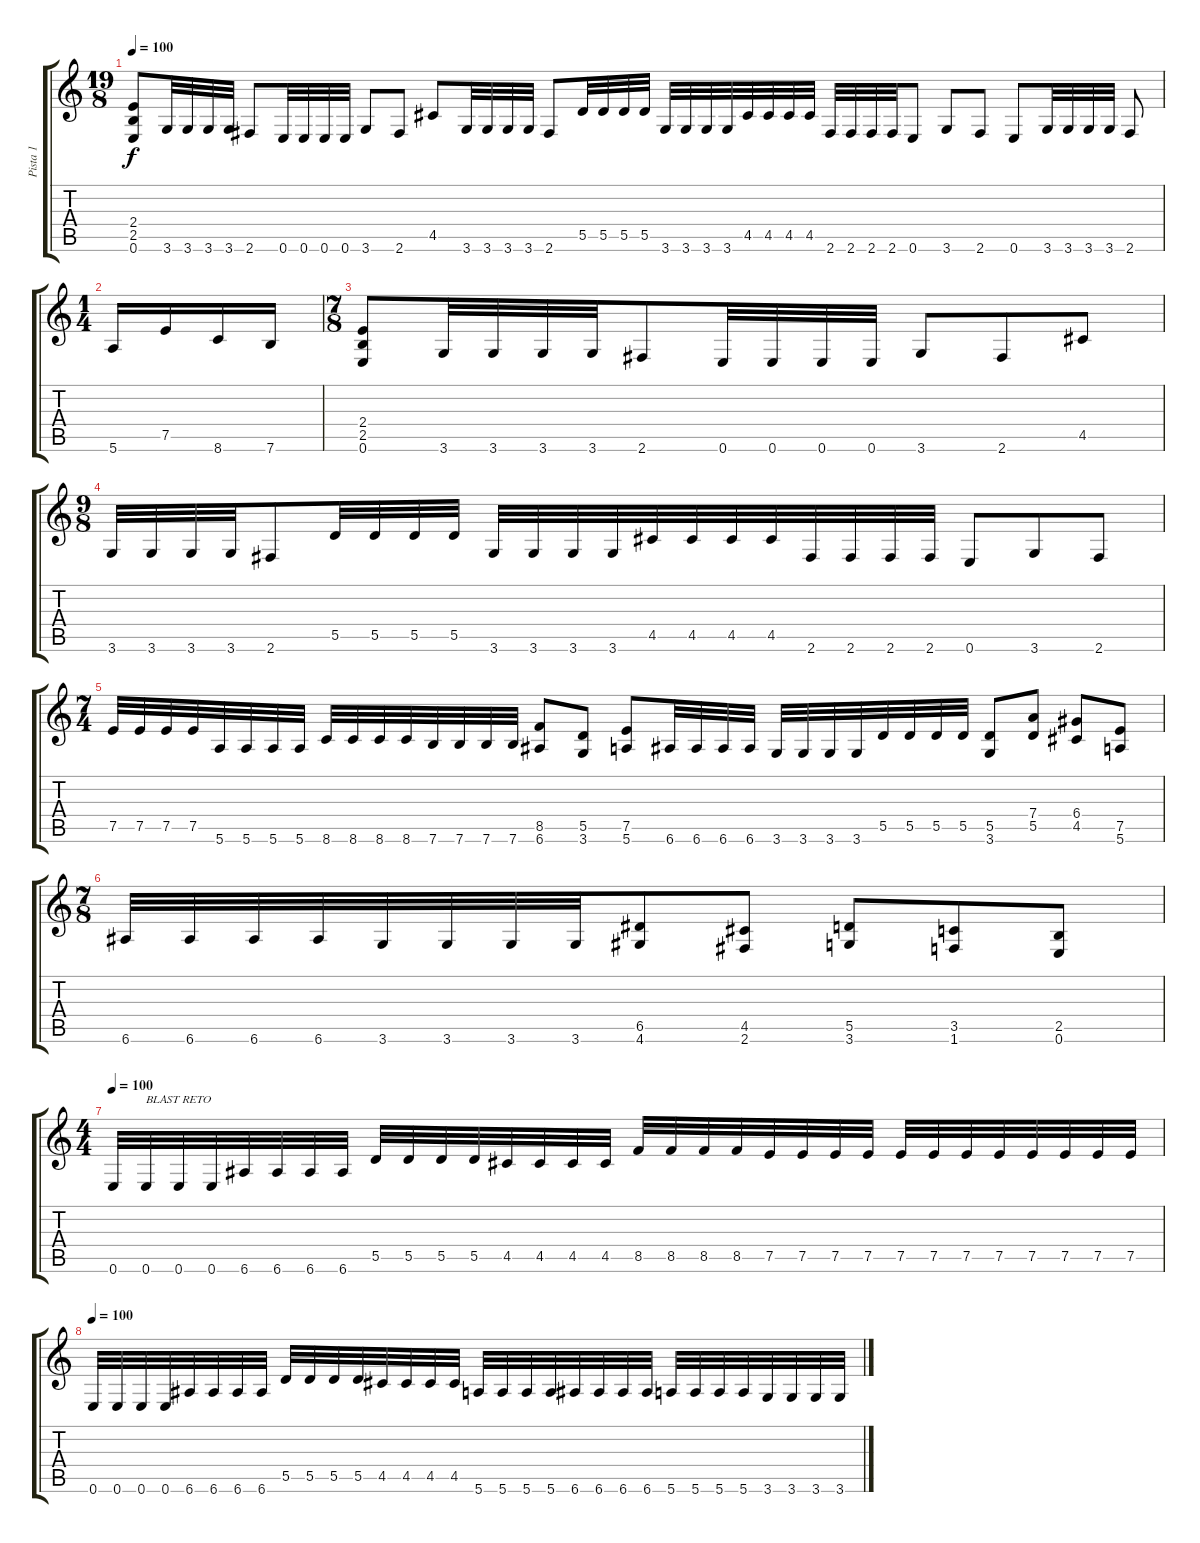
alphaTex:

\track ("Pista 1" "Pista 1") {instrument acousticguitarsteel}
\staff {score tabs}
\tuning (E4 B3 G3 D3 A2 E2) {hide}
\ts (19 8)
\tempo 100
\clef g2
\ks c
(2.4 2.5 0.6).8{dy f} 3.6.32 3.6.32 3.6.32 3.6.32 2.6.8 0.6.32 0.6.32 0.6.32 0.6.32 3.6.8 2.6.8 4.5.8 3.6.32 3.6.32 3.6.32 3.6.32 2.6.8 5.5.32 5.5.32 5.5.32 5.5.32 3.6.32 3.6.32 3.6.32 3.6.32 4.5.32 4.5.32 4.5.32 4.5.32 2.6.32 2.6.32 2.6.32 2.6.32 0.6.8 3.6.8 2.6.8 0.6.8 3.6.32 3.6.32 3.6.32 3.6.32 2.6.8 |
\ts (1 4)
5.6.16 7.5.16 8.6.16 7.6.16 |
\ts (7 8)
(2.4 2.5 0.6).8 3.6.32 3.6.32 3.6.32 3.6.32 2.6.8 0.6.32 0.6.32 0.6.32 0.6.32 3.6.8 2.6.8 4.5.8 |
\ts (9 8)
3.6.32 3.6.32 3.6.32 3.6.32 2.6.8 5.5.32 5.5.32 5.5.32 5.5.32 3.6.32 3.6.32 3.6.32 3.6.32 4.5.32 4.5.32 4.5.32 4.5.32 2.6.32 2.6.32 2.6.32 2.6.32 0.6.8 3.6.8 2.6.8 |
\ts (7 4)
7.5.32 7.5.32 7.5.32 7.5.32 5.6.32 5.6.32 5.6.32 5.6.32 8.6.32 8.6.32 8.6.32 8.6.32 7.6.32 7.6.32 7.6.32 7.6.32 (8.5 6.6).8 (5.5 3.6).8 (7.5 5.6).8 6.6.32 6.6.32 6.6.32 6.6.32 3.6.32 3.6.32 3.6.32 3.6.32 5.5.32 5.5.32 5.5.32 5.5.32 (5.5 3.6).8 (7.4 5.5).8 (6.4 4.5).8 (7.5 5.6).8 |
\ts (7 8)
6.6.32 6.6.32 6.6.32 6.6.32 3.6.32 3.6.32 3.6.32 3.6.32 (6.5 4.6).8 (4.5 2.6).8 (5.5 3.6).8 (3.5 1.6).8 (2.5 0.6).8 |
\ts (4 4)
\tempo 100
0.6.32 0.6.32{txt "BLAST RETO"} 0.6.32 0.6.32 6.6.32 6.6.32 6.6.32 6.6.32 5.5.32 5.5.32 5.5.32 5.5.32 4.5.32 4.5.32 4.5.32 4.5.32 8.5.32 8.5.32 8.5.32 8.5.32 7.5.32 7.5.32 7.5.32 7.5.32 7.5.32 7.5.32 7.5.32 7.5.32 7.5.32 7.5.32 7.5.32 7.5.32 |
\tempo 100
0.6.32 0.6.32 0.6.32 0.6.32 6.6.32 6.6.32 6.6.32 6.6.32 5.5.32 5.5.32 5.5.32 5.5.32 4.5.32 4.5.32 4.5.32 4.5.32 5.6.32 5.6.32 5.6.32 5.6.32 6.6.32 6.6.32 6.6.32 6.6.32 5.6.32 5.6.32 5.6.32 5.6.32 3.6.32 3.6.32 3.6.32 3.6.32
